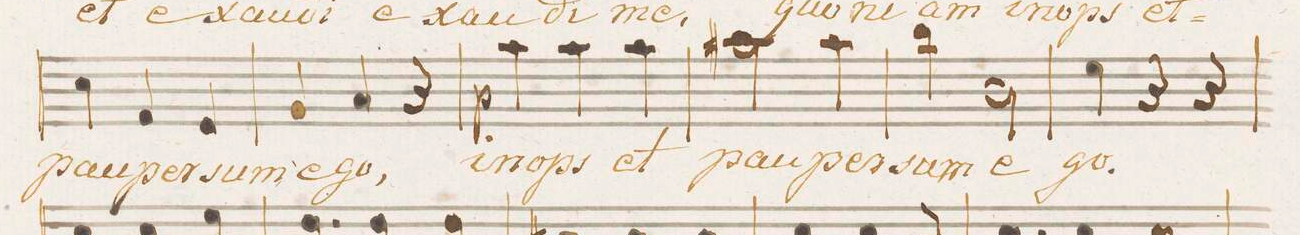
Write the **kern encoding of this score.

**kern	**text	**dynam
*I"Basso.	*	*
*clefF4	*	*
*k[f#]	*	*
*M3/4	*	*
4E\	pau-	.
4AA/	-per	.
4GG/	sum	.
=12	=12	=12
4BB/	e-	.
4C/	-go,	.
4r	.	.
=13	=13	=13
4c\	in-	p
4c\	-ops	.
4c\	et	.
=14	=14	=14
2c#X\	pau-	.
4c#\	-per	.
=15	=15	=15
4d\	sum	.
2D\	e-	.
=16	=16	=16
4G\	-go.	.
4r	.	.
4r	.	.
=17	=17	=17
*-	*-	*-
